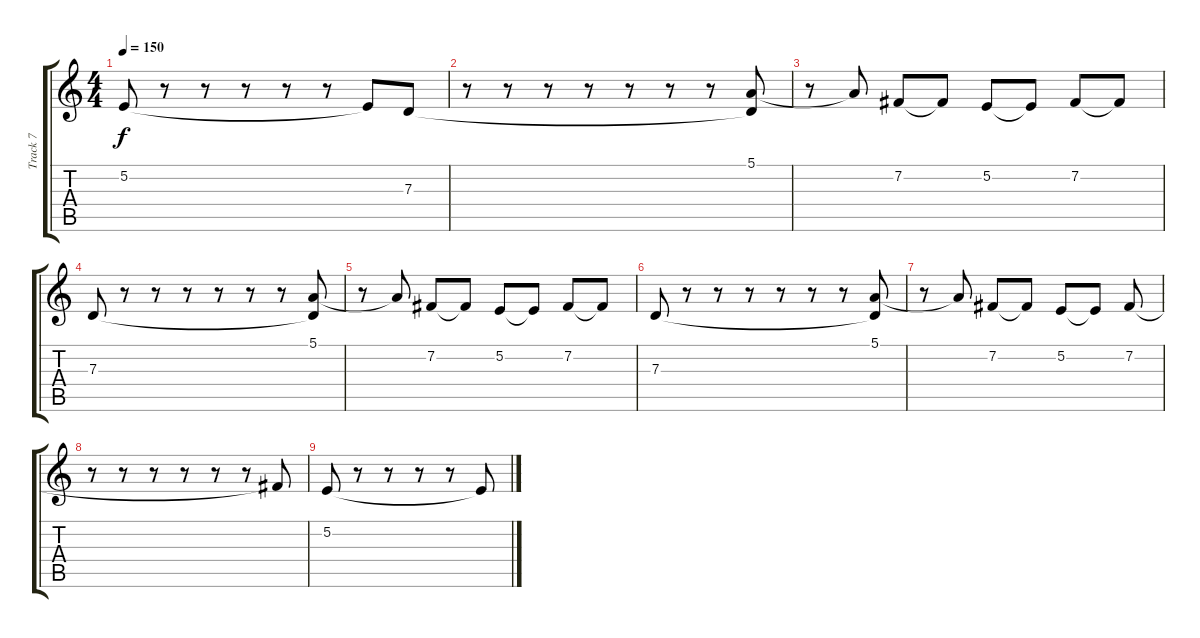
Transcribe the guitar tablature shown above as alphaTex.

\track ("Track 7" "Track 7") {instrument sitar}
\staff {score tabs}
\tuning (E4 B3 G3 D3 A2 E2) {hide}
\ts (4 4)
\tempo 150
\clef g2
\ks c
5.2.8{dy f} r.8 r.8 r.8 r.8 r.8 5.2{t}.8 7.3.8 |
r.8 r.8 r.8 r.8 r.8 r.8 r.8 (5.1 7.3{t}).8 |
r.8 5.1{t}.8 7.2.8 7.2{t}.8 5.2.8 5.2{t}.8 7.2.8 7.2{t}.8 |
7.3.8 r.8 r.8 r.8 r.8 r.8 r.8 (5.1 7.3{t}).8 |
r.8 5.1{t}.8 7.2.8 7.2{t}.8 5.2.8 5.2{t}.8 7.2.8 7.2{t}.8 |
7.3.8 r.8 r.8 r.8 r.8 r.8 r.8 (5.1 7.3{t}).8 |
r.8 5.1{t}.8 7.2.8 7.2{t}.8 5.2.8 5.2{t}.8 7.2.8 |
r.8 r.8 r.8 r.8 r.8 r.8 7.2{t}.8 |
5.2.8 r.8 r.8 r.8 r.8 5.2{t}.8
